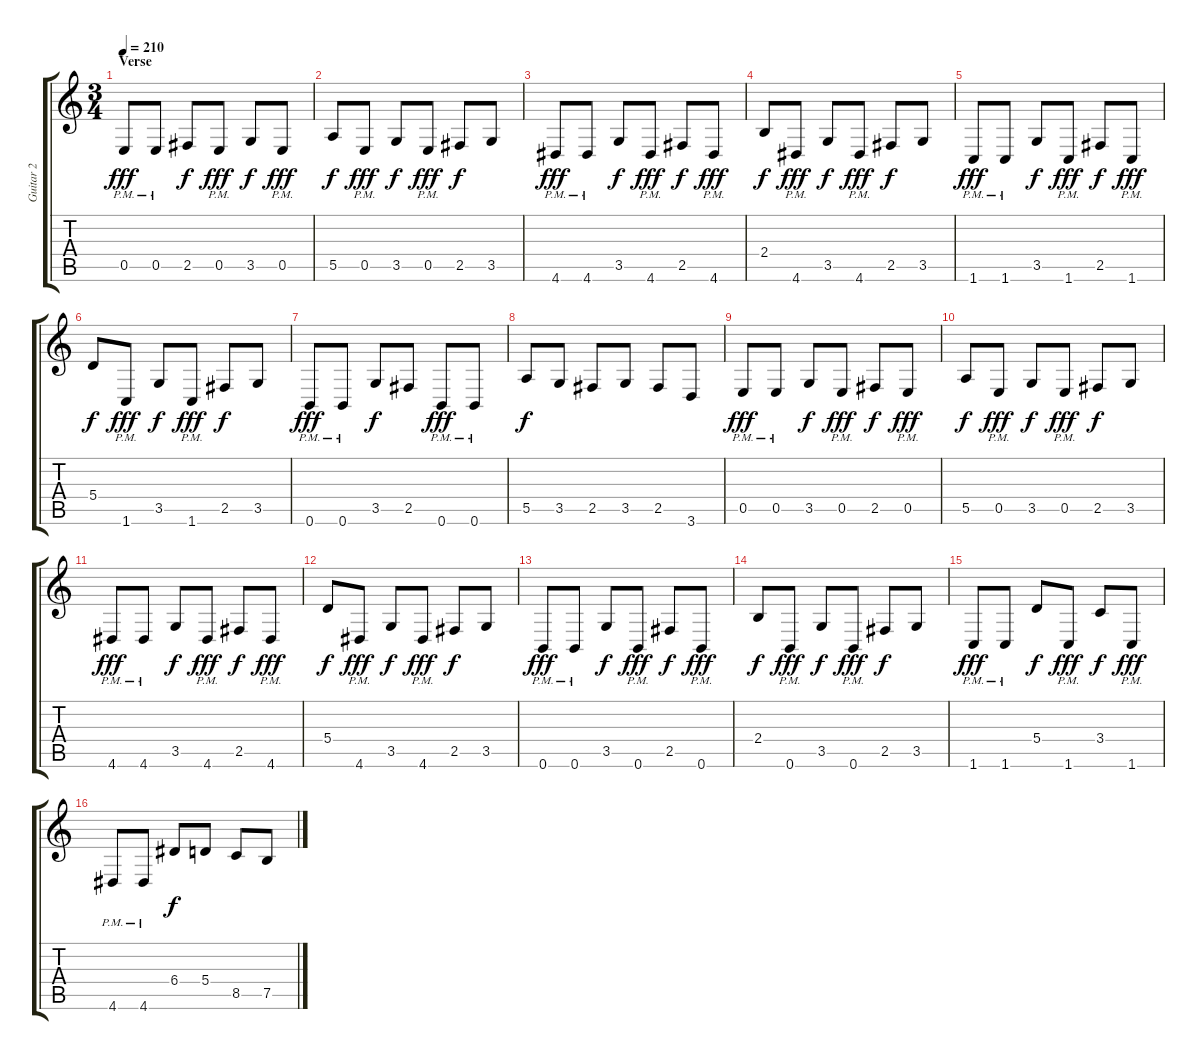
\track ("Guitar 2" "Guitar 2") {instrument distortionguitar}
\staff {score tabs}
\tuning (B3 Gb3 D3 A2 E2 B1) {hide}
\ts (3 4)
\section ("" "Verse")
\tempo 210
\clef g2
\ks c
0.5{pm}.8{dy fff} 0.5{pm}.8 2.5.8{dy f} 0.5{pm}.8{dy fff} 3.5.8{dy f} 0.5{pm}.8{dy fff} |
5.5.8{dy f} 0.5{pm}.8{dy fff} 3.5.8{dy f} 0.5{pm}.8{dy fff} 2.5.8{dy f} 3.5.8 |
4.6{pm}.8{dy fff} 4.6{pm}.8 3.5.8{dy f} 4.6{pm}.8{dy fff} 2.5.8{dy f} 4.6{pm}.8{dy fff} |
2.4.8{dy f} 4.6{pm}.8{dy fff} 3.5.8{dy f} 4.6{pm}.8{dy fff} 2.5.8{dy f} 3.5.8 |
1.6{pm}.8{dy fff} 1.6{pm}.8 3.5.8{dy f} 1.6{pm}.8{dy fff} 2.5.8{dy f} 1.6{pm}.8{dy fff} |
5.4.8{dy f} 1.6{pm}.8{dy fff} 3.5.8{dy f} 1.6{pm}.8{dy fff} 2.5.8{dy f} 3.5.8 |
0.6{pm}.8{dy fff} 0.6{pm}.8 3.5.8{dy f} 2.5.8 0.6{pm}.8{dy fff} 0.6{pm}.8 |
5.5.8{dy f} 3.5.8 2.5.8 3.5.8 2.5.8 3.6.8 |
0.5{pm}.8{dy fff} 0.5{pm}.8 3.5.8{dy f} 0.5{pm}.8{dy fff} 2.5.8{dy f} 0.5{pm}.8{dy fff} |
5.5.8{dy f} 0.5{pm}.8{dy fff} 3.5.8{dy f} 0.5{pm}.8{dy fff} 2.5.8{dy f} 3.5.8 |
4.6{pm}.8{dy fff} 4.6{pm}.8 3.5.8{dy f} 4.6{pm}.8{dy fff} 2.5.8{dy f} 4.6{pm}.8{dy fff} |
5.4.8{dy f} 4.6{pm}.8{dy fff} 3.5.8{dy f} 4.6{pm}.8{dy fff} 2.5.8{dy f} 3.5.8 |
0.6{pm}.8{dy fff} 0.6{pm}.8 3.5.8{dy f} 0.6{pm}.8{dy fff} 2.5.8{dy f} 0.6{pm}.8{dy fff} |
2.4.8{dy f} 0.6{pm}.8{dy fff} 3.5.8{dy f} 0.6{pm}.8{dy fff} 2.5.8{dy f} 3.5.8 |
1.6{pm}.8{dy fff} 1.6{pm}.8 5.4.8{dy f} 1.6{pm}.8{dy fff} 3.4.8{dy f} 1.6{pm}.8{dy fff} |
4.6{pm}.8 4.6{pm}.8 6.4.8{dy f} 5.4.8 8.5.8 7.5.8
